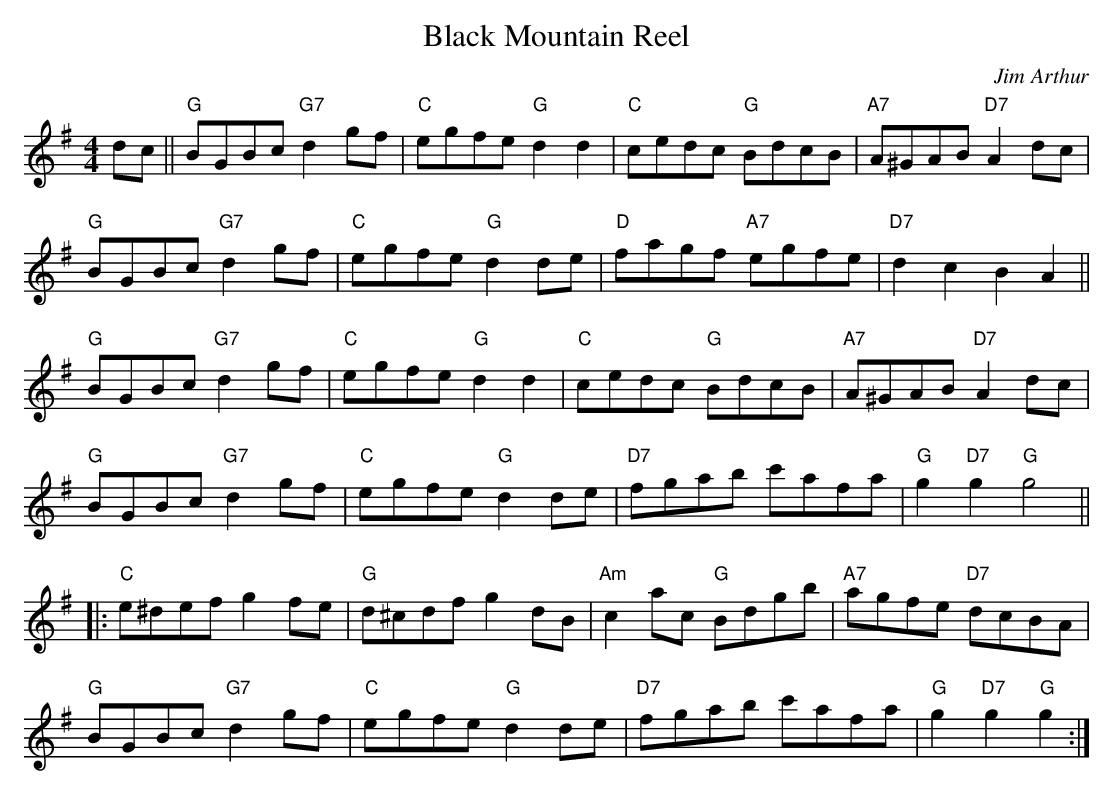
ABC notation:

X:1
T:Black Mountain Reel
C:Jim Arthur
M:4/4
L:1/8
K:G
dc ||\
"G"BGBc"G7"d2gf | "C"egfe "G"d2d2 | "C"cedc "G"BdcB | "A7"A^GAB "D7"A2dc |
"G"BGBc"G7"d2gf | "C"egfe "G"d2de | "D"fagf "A7"egfe | "D7"d2c2B2A2 ||
"G"BGBc"G7"d2gf | "C"egfe "G"d2d2 | "C"cedc "G"BdcB | "A7"A^GAB "D7"A2dc |
"G"BGBc"G7"d2gf | "C"egfe "G"d2de | "D7"fgab c'afa | "G"g2"D7"g2"G"g4 ||
|:\
"C"e^def g2fe | "G"d^cdf g2dB | "Am"c2ac "G"Bdgb | "A7"agfe "D7"dcBA |
"G"BGBc"G7"d2gf | "C"egfe "G"d2de | "D7"fgab c'afa | "G"g2"D7"g2"G"g2 :|
